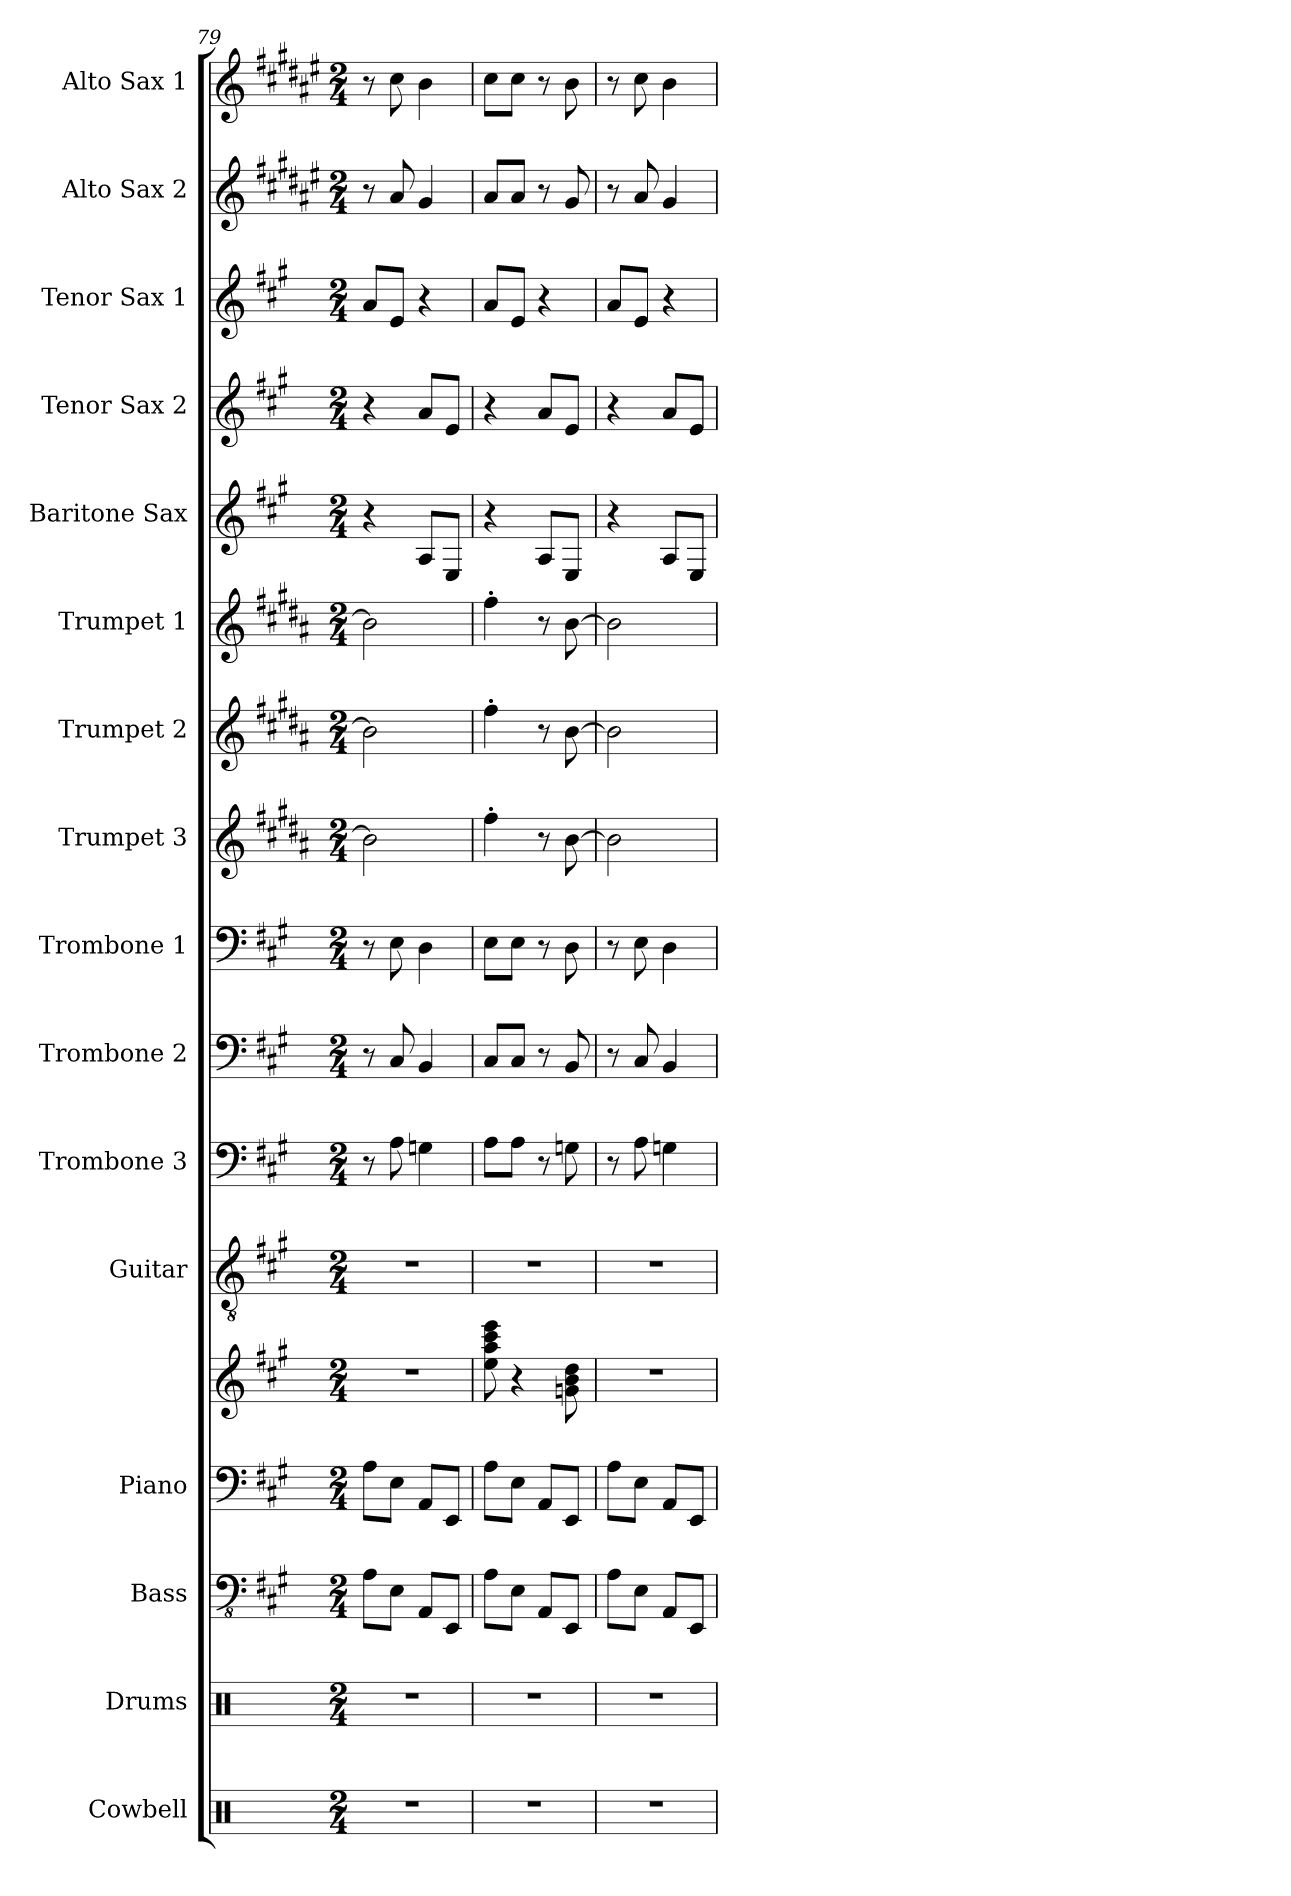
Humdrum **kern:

**kern	**kern	**kern	**kern	**kern	**kern	**kern	**kern	**kern	**kern	**kern	**kern	**kern	**kern	**kern	**kern	**kern
*part16	*part15	*part14	*part13	*part13	*part12	*part11	*part10	*part9	*part8	*part7	*part6	*part5	*part4	*part3	*part2	*part1
*staff17	*staff16	*staff15	*staff14	*staff13	*staff12	*staff11	*staff10	*staff9	*staff8	*staff7	*staff6	*staff5	*staff4	*staff3	*staff2	*staff1
*I"Cowbell	*I"Drums	*I"Bass	*I"Piano	*	*I"Guitar	*I"Trombone 3	*I"Trombone 2	*I"Trombone 1	*I"Trumpet 3	*I"Trumpet 2	*I"Trumpet 1	*I"Baritone Sax	*I"Tenor Sax 2	*I"Tenor Sax 1	*I"Alto Sax 2	*I"Alto Sax 1
*I'Cwb.	*I'Drums	*I'Bass	*I'Piano	*	*I'Gtr.	*I'Tbn. 3	*I'Tbn. 2	*I'Tbn. 1	*I'Tpt. 3	*I'Tpt. 2	*I'Tpt. 1	*I'Bari	*I'Tenor 2	*I'Tenor 1	*I'Alto 2	*I'Alto 1
*clefX	*clefX	*clefFv4	*clefF4	*clefG2	*clefGv2	*clefF4	*clefF4	*clefF4	*clefG2	*clefG2	*clefG2	*clefG2	*clefG2	*clefG2	*clefG2	*clefG2
*	*	*	*	*	*	*	*	*	*ITrd1c2	*ITrd1c2	*ITrd1c2	*ITrd12c21	*ITrd8c14	*ITrd8c14	*ITrd5c9	*ITrd5c9
*k[]	*k[]	*k[f#c#g#]	*k[f#c#g#]	*k[f#c#g#]	*k[f#c#g#]	*k[f#c#g#]	*k[f#c#g#]	*k[f#c#g#]	*k[f#c#g#]	*k[f#c#g#]	*k[f#c#g#]	*k[f#c#g#]	*k[f#c#g#]	*k[f#c#g#]	*k[f#c#g#]	*k[f#c#g#]
*M2/4	*M2/4	*M2/4	*M2/4	*M2/4	*M2/4	*M2/4	*M2/4	*M2/4	*M2/4	*M2/4	*M2/4	*M2/4	*M2/4	*M2/4	*M2/4	*M2/4
=79	=79	=79	=79	=79	=79	=79	=79	=79	=79	=79	=79	=79	=79	=79	=79	=79
2r	2r	8AA\L	8A\L	2r	2r	8r	8r	8r	2a\]	2a\]	2a\]	4r	4r	8A/L	8r	8r
.	.	8EE\J	8E\J	.	.	8A\	8C#/	8E\	.	.	.	.	.	8E/J	8c#/	8e\
.	.	8AAA/L	8AA/L	.	.	4Gn\	4BB/	4D\	.	.	.	8AA/L	8A/L	4r	4B/	4d\
.	.	8EEE/J	8EE/J	.	.	.	.	.	.	.	.	8EE/J	8E/J	.	.	.
=80	=80	=80	=80	=80	=80	=80	=80	=80	=80	=80	=80	=80	=80	=80	=80	=80
2r	2r	8AA\L	8A\L	8ee\ 8aa\ 8ccc#\ 8eee\	2r	8A\L	8C#/L	8E\L	4ee'\	4ee'\	4ee'\	4r	4r	8A/L	8c#/L	8e\L
.	.	8EE\J	8E\J	4r	.	8A\J	8C#/J	8E\J	.	.	.	.	.	8E/J	8c#/J	8e\J
.	.	8AAA/L	8AA/L	.	.	8r	8r	8r	8r	8r	8r	8AA/L	8A/L	4r	8r	8r
.	.	8EEE/J	8EE/J	8gn\ 8b\ 8dd\	.	8Gn\	8BB/	8D\	[8a\	[8a\	[8a\	8EE/J	8E/J	.	8B/	8d\
=81	=81	=81	=81	=81	=81	=81	=81	=81	=81	=81	=81	=81	=81	=81	=81	=81
2r	2r	8AA\L	8A\L	2r	2r	8r	8r	8r	2a\]	2a\]	2a\]	4r	4r	8A/L	8r	8r
.	.	8EE\J	8E\J	.	.	8A\	8C#/	8E\	.	.	.	.	.	8E/J	8c#/	8e\
.	.	8AAA/L	8AA/L	.	.	4Gn\	4BB/	4D\	.	.	.	8AA/L	8A/L	4r	4B/	4d\
.	.	8EEE/J	8EE/J	.	.	.	.	.	.	.	.	8EE/J	8E/J	.	.	.
=	=	=	=	=	=	=	=	=	=	=	=	=	=	=	=	=
*-	*-	*-	*-	*-	*-	*-	*-	*-	*-	*-	*-	*-	*-	*-	*-	*-
